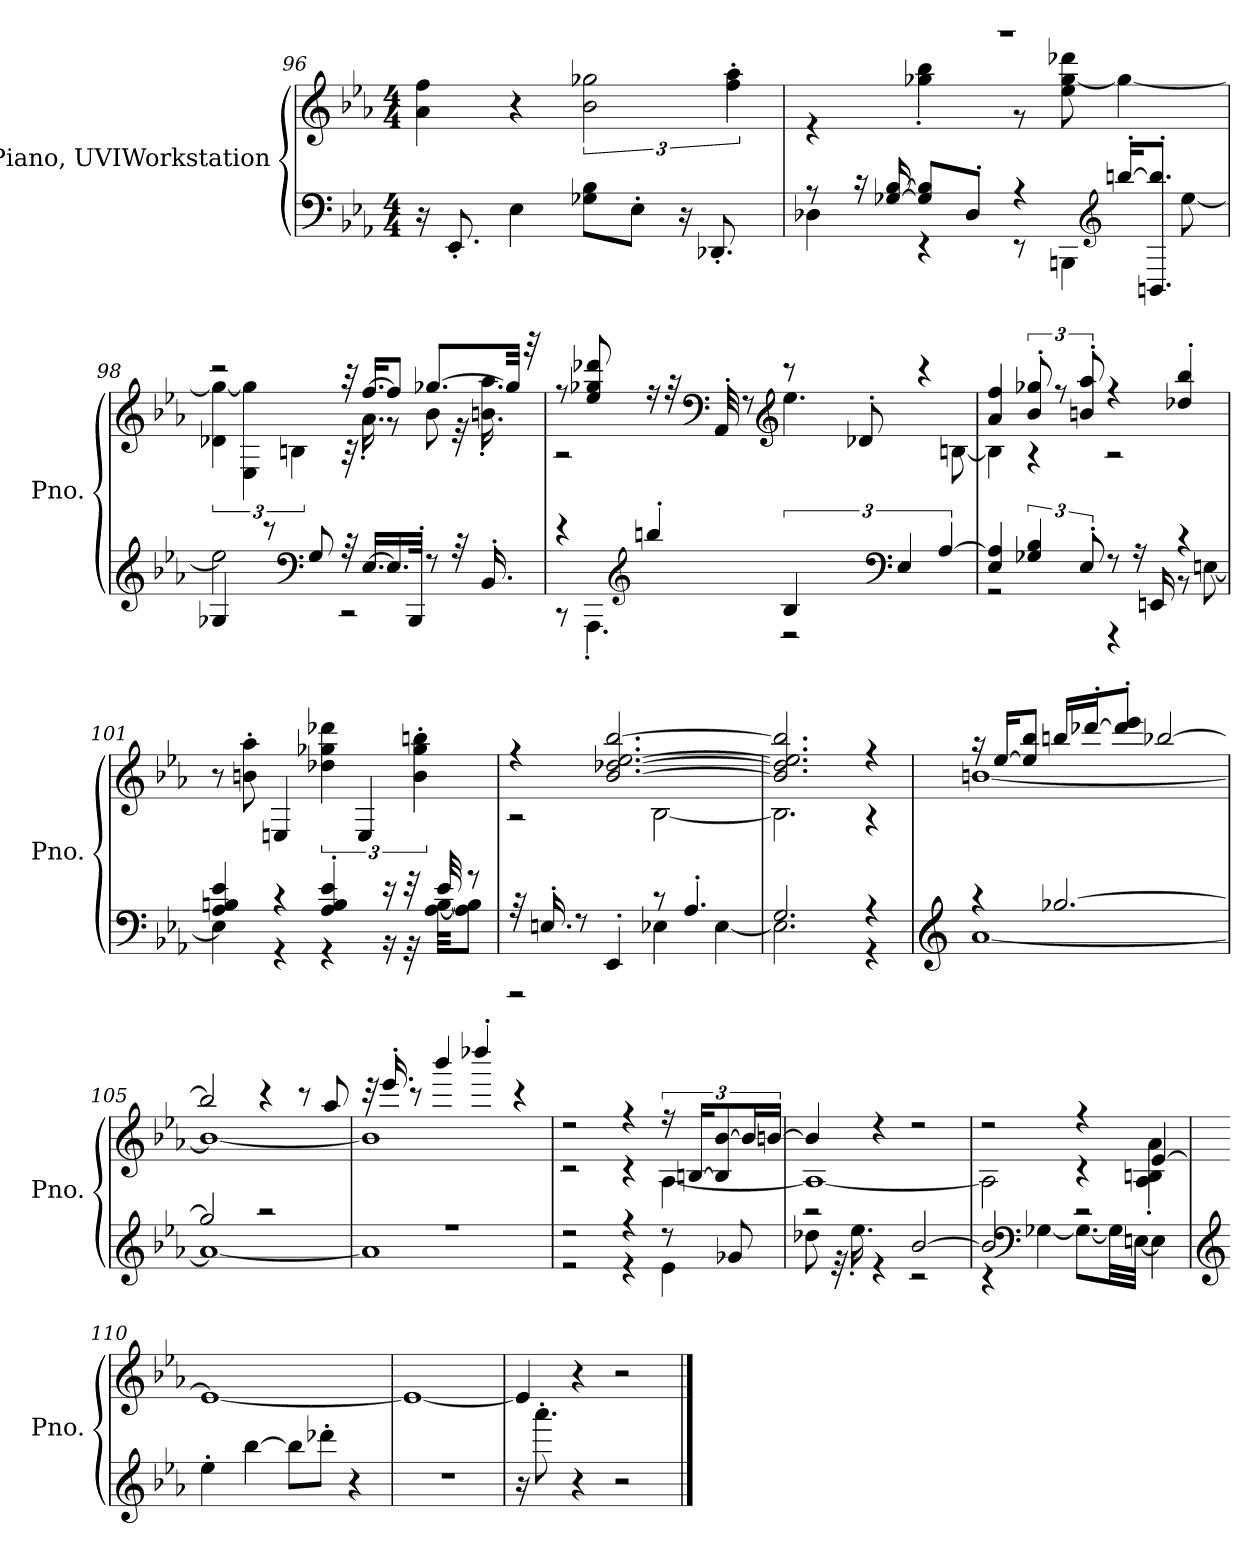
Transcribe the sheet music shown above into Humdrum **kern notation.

**kern	**kern
*part1	*part1
*staff2	*staff1
*I"Piano, UVIWorkstation	*
*I'Pno.	*
*clefF4	*clefG2
*k[b-e-a-]	*k[b-e-a-]
*M4/4	*M4/4
=96	=96
16r	4a-\ 4ff\
8.EE-'/	.
4E-\	4r
8G-X\ 8B-\L	3b-\ 3gg-X\
8E-'\J	.
16r	.
8.DD-X'/	.
.	6ff\' 6aa-\'
!!LO:LB:g=z
=97	=97
*^	*^
8r	4D-X\	1r	4r
16r	.	.	.
[16G-X/ [16B-/	.	.	.
8G-/] 8B-/]L	4r	.	4gg-X\' 4bb-\'
8D-'/J	.	.	.
4r	8r	.	8r
.	4BBBn\	.	8ee-\ [8gg-\ 8ddd-X\
*clefG2	*	*	*
[16bbn'/KL	.	.	4gg-\_
8.BBn/' 8.bb/]'J	.	.	.
.	[8ee-\	.	.
=98	=98	=98	=98
4G-X/	2ee-\]	2r	6d-X\ 6gg-\_
.	.	.	6E-\ 6gg-\]
8r	.	.	.
.	.	.	6Bn\
*clefF4	*	*	*
8G-/	.	.	.
32r	2r	32r	32r
[16.E-/LL	.	[16.ff/KL	16.a-'\
16.E-/]	.	8ff/J]	8r
32BBB-'/JJk	.	.	.
8r	.	[8.gg-X/L	8b-\
32r	.	.	32r
16.BB-'/	.	.	16.bn\' 16.aa-\'
.	.	32gg-/Jkk]	.
.	.	32r	.
!!LO:LB:g=z	!!
=99	=99	=99	=99
4r	8r	8r	2r
.	4.AAA-'\	8ee-/ 8gg-X/ 8ddd-X/	.
*clefG2	*	*	*
4bbn'/	.	16r	.
.	.	32r	.
*	*	*clefF4	*
.	.	32AA-'/	.
.	.	8r	.
*	*	*clefG2	*
6B-/	2r	8r	4.ee-\
.	.	8d-X'/	.
*clefF4	*	*	*
6E-/	.	.	.
.	.	4r	.
[6A-/	.	.	.
.	.	.	[8Bn\
=100	=100	=100	=100
4E-/ 4A-/]	2r	4a-/ 4ff/	4B\]
6G-X/ 6B-/	.	12b-/' 12gg-X/'	4r
.	.	12r	.
12E-'/	.	12bn/' 12aa-/'	.
8r	4r	4r	2r
16r	.	.	.
16EEn/	.	.	.
4r	8r	4dd-X/' 4bb-/'	.
.	[8En\	.	.
*	*	*v	*v
=101	=101	=101
4A-/ 4Bn/ 4e-/	4E\]	8r
.	.	8bn\' 8aa-\'
4r	4r	4En/
4A-/' 4B/' 4e-/'	4r	6dd-X\ 6gg-X\ 6ddd-X\
.	.	6E/
16r	16r	.
32r	32r	.
.	.	6b\' 6gg-\' 6bbn\'
32e-/	[32A-\ [32B\KKL	.
8r	8A-\] 8B\]J	.
!!LO:LB:g=z
=102	=102	=102
*	*	*^
32r	2r	4r	2r
16.En'/	.	.	.
8r	.	.	.
4EE-'/	.	[2.b-/ [2.dd-X/ [2.ee-/ [2.bb-/	.
8r	4E-X\	.	[2B-\
4.A-'/	.	.	.
.	[4E-\	.	.
=103	=103	=103	=103
2.G/	2.E-\]	2.b-/] 2.dd-/] 2.ee-/] 2.bb-/]	2.B-\]
4r	4r	4r	4r
=104	=104	=104	=104
*clefG2	*	*	*
4r	[1a-	16r	[1bn
.	.	[16ee-/KL	.
.	.	8ee-/] 8bb-/J	.
[2.gg-X/	.	16bbn/LL	.
.	.	[16ddd-X'/J	.
.	.	8ddd-/]' 8eee-/'J	.
.	.	[2bb-X/	.
=105	=105	=105	=105
2gg-/]	1a-_	2bb-/]	1b_
2r	.	4r	.
.	.	8r	.
.	.	8aa-/	.
!!LO:LB:g=z	!!
=106	=106	=106	=106
1r	1a-]	32r	1b]
.	.	16.eee-'/	.
.	.	8r	.
.	.	4bbb-/	.
.	.	4dddd-X'/	.
.	.	4r	.
=107	=107	=107	=107
2r	2r	2r	2r
4r	4r	4r	4r
8r	4e-\	24r	[4A-\
.	.	[24Bn/KL	.
.	.	12B/] [12b-/	.
8g-X/	.	.	.
.	.	24b-/L]	.
.	.	[24bn/JJ	.
=108	=108	=108	=108
2r	8dd-X\	4b/]	1A-_
.	32r	.	.
.	16.ee-'\	.	.
.	4r	4r	.
[2b-/	2r	2r	.
=109	=109	=109	=109
2b-/]	4r	2r	2A-\]
*clefF4	*	*	*
.	[4G-X\	.	.
2r	8.G-\L_	4r	4r
.	32G-\LL]	.	.
.	[32En\JJJ	.	.
.	4E\]	[4e-/	4A-\' 4Bn\' 4a-\'
*v	*v	*	*
*	*v	*v
!!LO:PB:g=z
=110	=110
*clefG2	*
4ee-'\	1e-_
[4bb-\	.
8bb-\L]	.
8ddd-X'\J	.
4r	.
=111	=111
1r	1e-_
=112	=112
16r	4e-/]
8.aaa-'\	.
4r	4r
2r	2r
==	==
*-	*-
